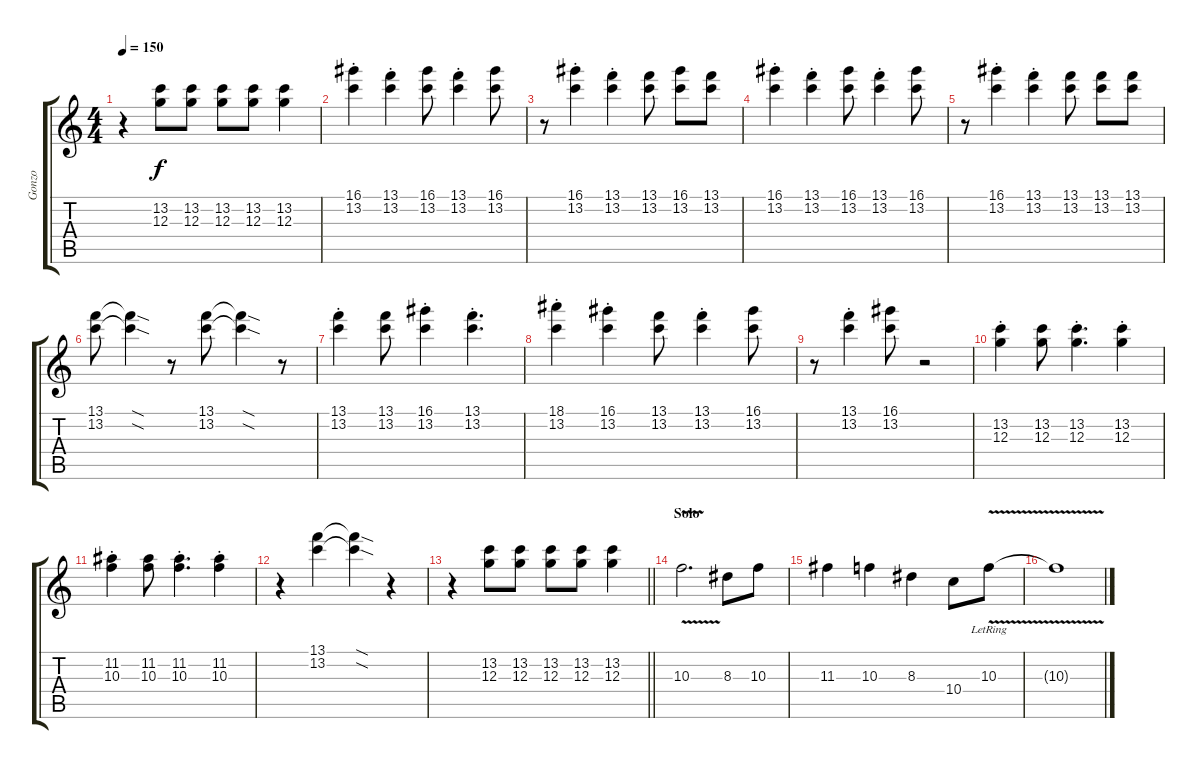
\track ("Gonzo" "Gonzo") {instrument distortionguitar}
\staff {score tabs}
\tuning (E4 B3 G3 D3 A2 E2) {hide}
\ts (4 4)
\tempo 150
\clef g2
\ks c
r.4{dy f} (13.2 12.3).8 (13.2 12.3).8 (13.2 12.3).8 (13.2 12.3).8 (13.2 12.3).4 |
(16.1{st} 13.2{st}).4 (13.1{st} 13.2{st}).4 (16.1 13.2).8 (13.1{st} 13.2{st}).4 (16.1 13.2).8 |
r.8 (16.1{st} 13.2{st}).4 (13.1{st} 13.2{st}).4 (13.1 13.2).8 (16.1 13.2).8 (13.1 13.2).8 |
(16.1{st} 13.2{st}).4 (13.1{st} 13.2{st}).4 (16.1 13.2).8 (13.1{st} 13.2{st}).4 (16.1 13.2).8 |
r.8 (16.1{st} 13.2{st}).4 (13.1{st} 13.2{st}).4 (13.1 13.2).8 (13.1 13.2).8 (13.1 13.2).8 |
(13.1 13.2).8 (13.1{sod t} 13.2{sod t}).4 r.8 (13.1 13.2).8 (13.1{sod t} 13.2{sod t}).4 r.8 |
(13.1{st} 13.2{st}).4 (13.1 13.2).8 (16.1{st} 13.2{st}).4 (13.1{st} 13.2{st}).4{d} |
(18.1{st} 13.2{st}).4 (16.1{st} 13.2{st}).4 (13.1 13.2).8 (13.1{st} 13.2{st}).4 (16.1 13.2).8 |
r.8 (13.1{st} 13.2{st}).4 (16.1 13.2).8 r.2 |
(13.2{st} 12.3{st}).4 (13.2 12.3).8 (13.2{st} 12.3{st}).4{d} (13.2{st} 12.3{st}).4 |
(11.2{st} 10.3{st}).4 (11.2 10.3).8 (11.2{st} 10.3{st}).4{d} (11.2{st} 10.3{st}).4 |
r.4 (13.1 13.2).4 (13.1{sod t} 13.2{sod t}).4 r.4 |
\barLineRight lightlight
r.4 (13.2 12.3).8 (13.2 12.3).8 (13.2 12.3).8 (13.2 12.3).8 (13.2 12.3).4 |
\section ("" "Solo")
10.3{v}.2{d volume 14 instrument electricguitarmuted} 8.3.8 10.3.8 |
11.3.4 10.3.4 8.3.4 10.4.8 10.3{v lr}.8 |
10.3{t}.1
